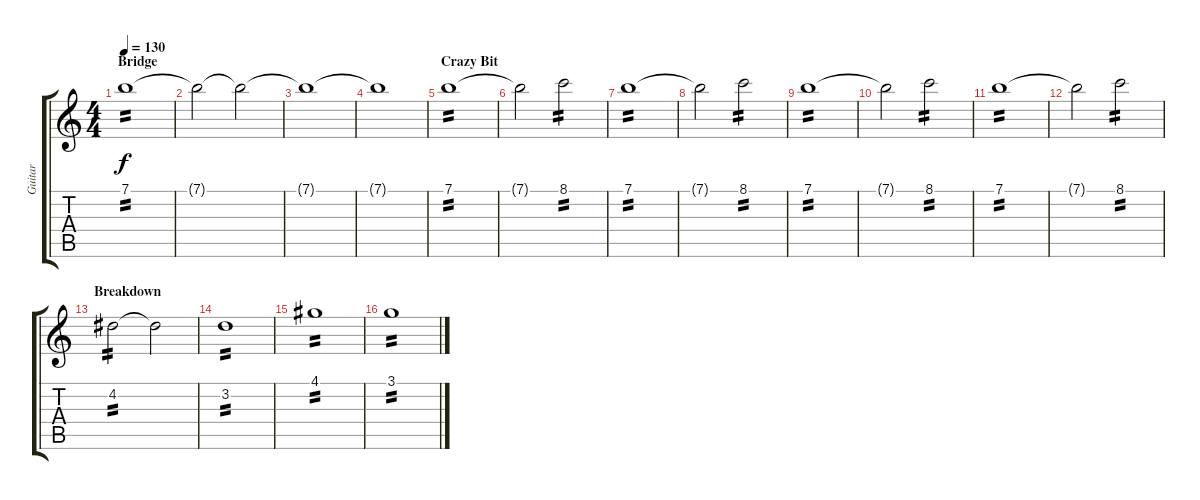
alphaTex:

\track ("Guitar" "Guitar") {instrument electricguitarjazz}
\staff {score tabs}
\tuning (E4 B3 G3 D3 A2 E2) {hide}
\ts (4 4)
\section ("" "Bridge")
\tempo 130
\clef g2
\ks c
7.1.1{tp 2 dy f} |
7.1{t}.2 7.1{t}.2 |
7.1{t}.1 |
7.1{t}.1 |
\section ("" "Crazy Bit")
7.1.1{tp 2} |
7.1{t}.2 8.1.2{tp 2} |
7.1.1{tp 2} |
7.1{t}.2 8.1.2{tp 2} |
7.1.1{tp 2} |
7.1{t}.2 8.1.2{tp 2} |
7.1.1{tp 2} |
7.1{t}.2 8.1.2{tp 2} |
\section ("" "Breakdown")
4.2.2{tp 2} 4.2{t}.2 |
3.2.1{tp 2} |
4.1.1{tp 2} |
3.1.1{tp 2}
